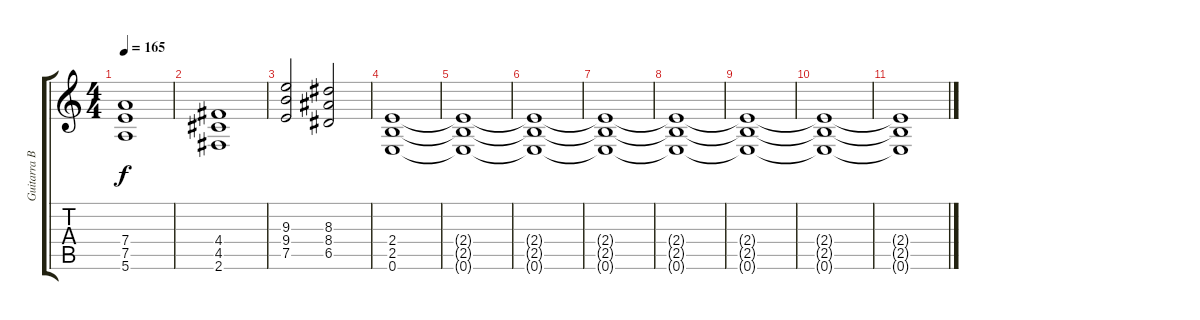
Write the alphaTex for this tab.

\track ("Guitarra Base" "Guitarra B") {instrument overdrivenguitar}
\staff {score tabs}
\tuning (E4 B3 G3 D3 A2 E2) {hide}
\ts (4 4)
\tempo 165
\clef g2
\ks c
(7.4{t} 7.5{t} 5.6{t}).1{dy f} |
(4.4 4.5 2.6).1 |
(9.3 9.4 7.5).2 (8.3 8.4 6.5).2 |
(2.4 2.5 0.6).1 |
(2.4{t} 2.5{t} 0.6{t}).1 |
(2.4{t} 2.5{t} 0.6{t}).1 |
(2.4{t} 2.5{t} 0.6{t}).1{volume 6} |
(2.4{t} 2.5{t} 0.6{t}).1 |
(2.4{t} 2.5{t} 0.6{t}).1 |
(2.4{t} 2.5{t} 0.6{t}).1{volume 0} |
(2.4{t} 2.5{t} 0.6{t}).1
